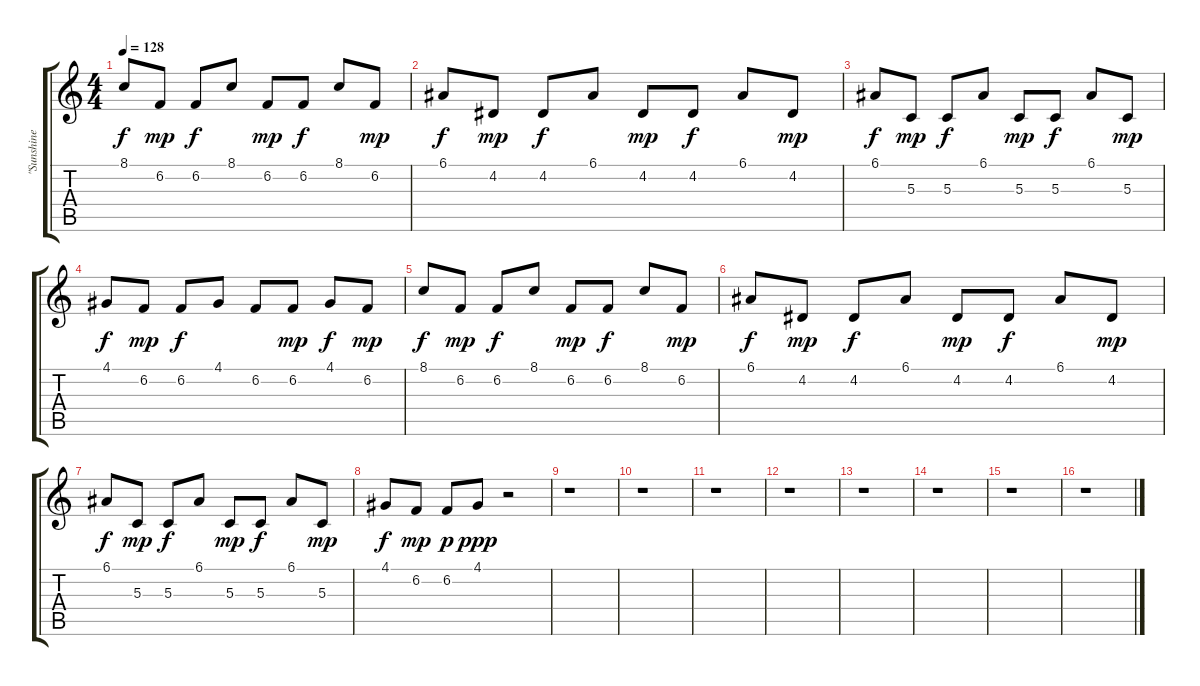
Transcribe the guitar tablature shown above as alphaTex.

\track ("\"Sunshine in the raine\"" "\"Sunshine ") {instrument fx1rain}
\staff {score tabs}
\tuning (E4 B3 G3 D3 A2 E2) {hide}
\ts (4 4)
\tempo 128
\clef g2
\ks c
8.1.8{dy f} 6.2.8{dy mp} 6.2.8{dy f} 8.1.8 6.2.8{dy mp} 6.2.8{dy f} 8.1.8 6.2.8{dy mp} |
6.1.8{dy f} 4.2.8{dy mp} 4.2.8{dy f} 6.1.8 4.2.8{dy mp} 4.2.8{dy f} 6.1.8 4.2.8{dy mp} |
6.1.8{dy f} 5.3.8{dy mp} 5.3.8{dy f} 6.1.8 5.3.8{dy mp} 5.3.8{dy f} 6.1.8 5.3.8{dy mp} |
4.1.8{dy f} 6.2.8{dy mp} 6.2.8{dy f} 4.1.8 6.2.8 6.2.8{dy mp} 4.1.8{dy f} 6.2.8{dy mp} |
8.1.8{dy f} 6.2.8{dy mp} 6.2.8{dy f} 8.1.8 6.2.8{dy mp} 6.2.8{dy f} 8.1.8 6.2.8{dy mp} |
6.1.8{dy f} 4.2.8{dy mp} 4.2.8{dy f} 6.1.8 4.2.8{dy mp} 4.2.8{dy f} 6.1.8 4.2.8{dy mp} |
6.1.8{dy f} 5.3.8{dy mp} 5.3.8{dy f} 6.1.8 5.3.8{dy mp} 5.3.8{dy f} 6.1.8 5.3.8{dy mp} |
4.1.8{dy f} 6.2.8{dy mp} 6.2.8{dy p} 4.1.8{dy ppp} r.2 |
r.1 |
r.1 |
r.1 |
r.1 |
r.1 |
r.1 |
r.1 |
r.1
